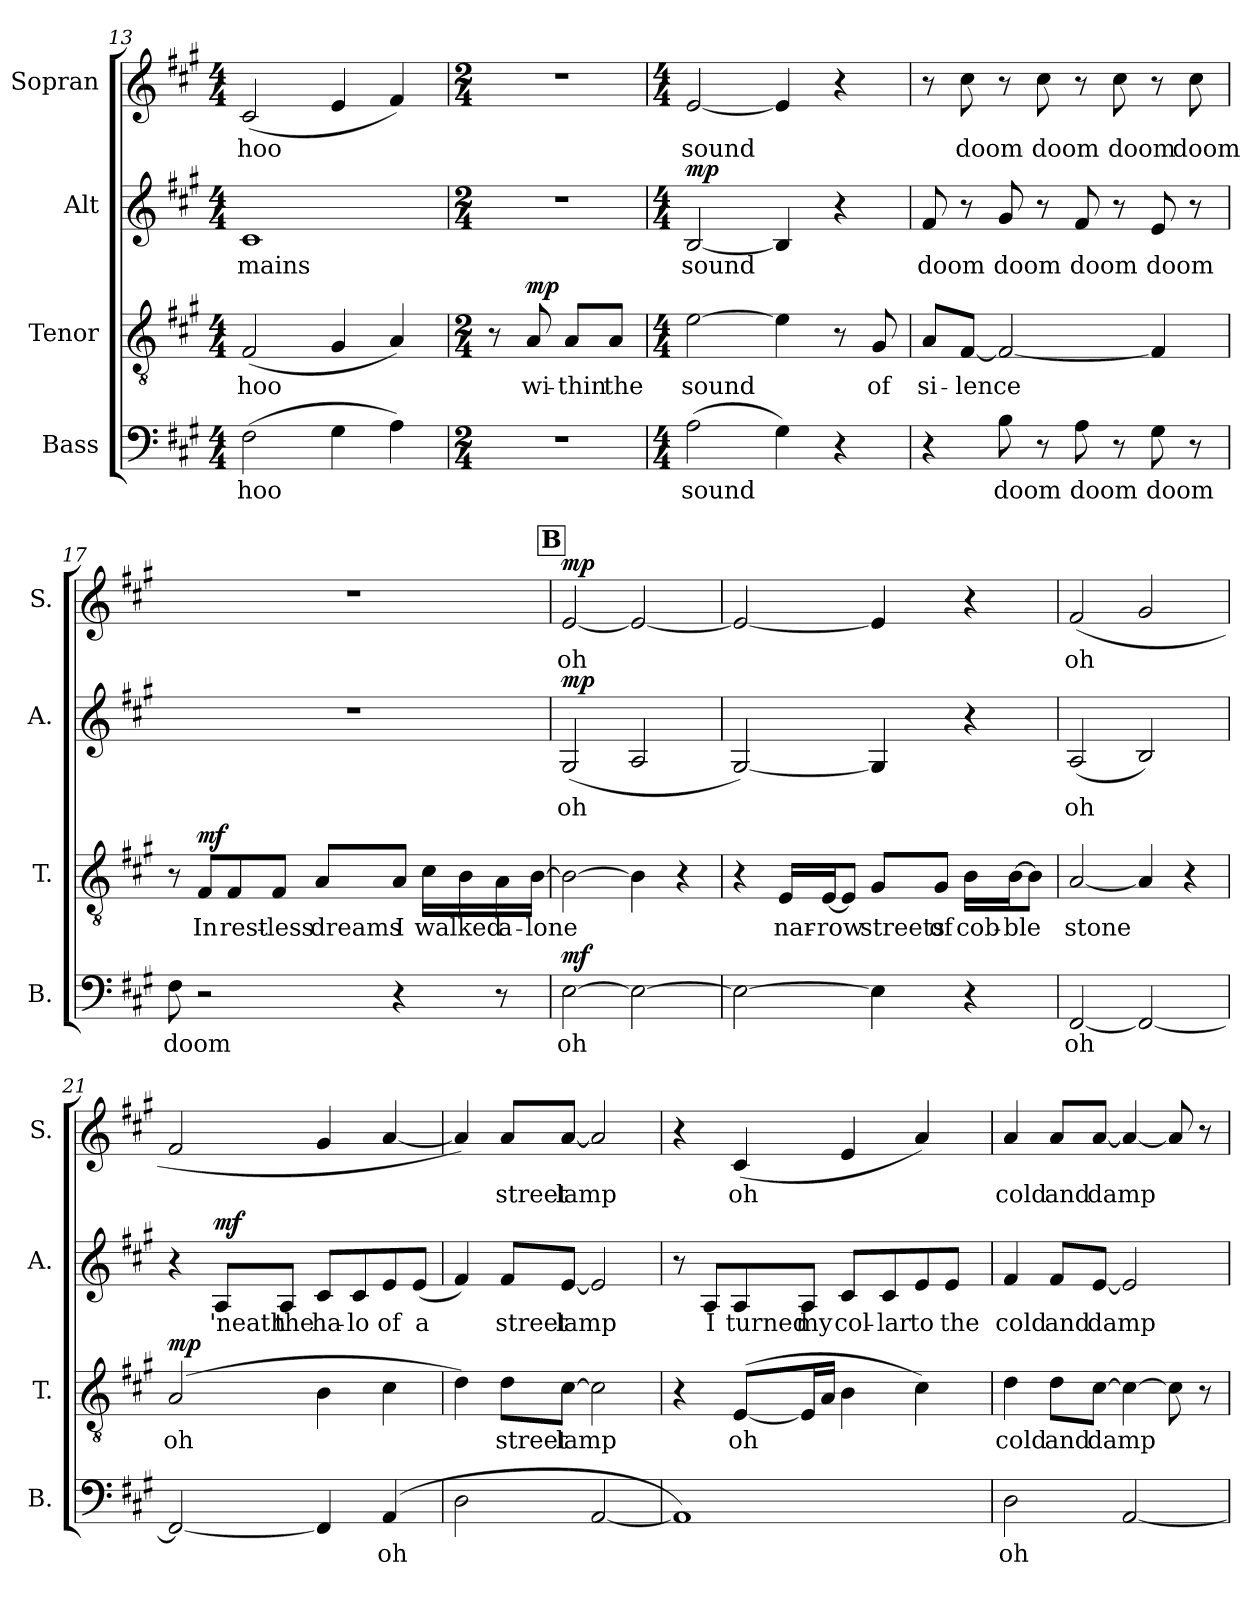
**kern	**text	**dynam	**kern	**text	**dynam	**kern	**text	**dynam	**kern	**text	**dynam
*part4	*part4	*part4	*part3	*part3	*part3	*part2	*part2	*part2	*part1	*part1	*part1
*staff4	*staff4	*staff4	*staff3	*staff3	*staff3	*staff2	*staff2	*staff2	*staff1	*staff1	*staff1
*I"Bass	*	*	*I"Tenor	*	*	*I"Alt	*	*	*I"Sopran	*	*
*I'B.	*	*	*I'T.	*	*	*I'A.	*	*	*I'S.	*	*
*clefF4	*	*	*clefGv2	*	*	*clefG2	*	*	*clefG2	*	*
*k[f#c#g#]	*	*	*k[f#c#g#]	*	*	*k[f#c#g#]	*	*	*k[f#c#g#]	*	*
*M4/4	*	*	*M4/4	*	*	*M4/4	*	*	*M4/4	*	*
=13	=13	=13	=13	=13	=13	=13	=13	=13	=13	=13	=13
!	!LO:LY:b	!	!	!LO:LY:b	!	!	!LO:LY:b	!	!	!LO:LY:b	!
(2F#\	hoo	.	(2F#/	hoo	.	1c#	-mains	.	(2c#/	hoo	.
4G#\	.	.	4G#/	.	.	.	.	.	4e/	.	.
4A\)	.	.	4A/)	.	.	.	.	.	4f#/)	.	.
=14	=14	=14	=14	=14	=14	=14	=14	=14	=14	=14	=14
*M2/4	*	*	*M2/4	*	*	*M2/4	*	*	*M2/4	*	*
2r	.	.	8r	.	.	2r	.	.	2r	.	.
!	!	!	!	!LO:LY:b	!LO:DY:a	!	!	!	!	!	!
.	.	.	8A/	wi-	mp	.	.	.	.	.	.
!	!	!	!	!LO:LY:b	!	!	!	!	!	!	!
.	.	.	8A/L	-thin	.	.	.	.	.	.	.
!	!	!	!	!LO:LY:b	!	!	!	!	!	!	!
.	.	.	8A/J	the	.	.	.	.	.	.	.
=15	=15	=15	=15	=15	=15	=15	=15	=15	=15	=15	=15
*M4/4	*	*	*M4/4	*	*	*M4/4	*	*	*M4/4	*	*
!	!LO:LY:b	!	!	!LO:LY:b	!	!	!LO:LY:b	!LO:DY:a	!	!LO:LY:b	!
(2A\	sound	.	[2e\	sound	.	[2B/	sound	mp	[2e/	sound	.
4G#\)	.	.	4e\]	.	.	4B/]	.	.	4e/]	.	.
4r	.	.	8r	.	.	4r	.	.	4r	.	.
!	!	!	!	!LO:LY:b	!	!	!	!	!	!	!
.	.	.	8G#/	of	.	.	.	.	.	.	.
=16	=16	=16	=16	=16	=16	=16	=16	=16	=16	=16	=16
!	!	!	!	!LO:LY:b	!	!	!LO:LY:b	!	!	!	!
4r	.	.	8A/L	si-	.	8f#/	doom	.	8r	.	.
!	!	!	!	!LO:LY:b	!	!	!	!	!	!LO:LY:b	!
.	.	.	[8F#/J	-lence	.	8r	.	.	8cc#\	doom	.
!	!LO:LY:b	!	!	!	!	!	!LO:LY:b	!	!	!	!
8B\	doom	.	2F#/_	.	.	8g#/	doom	.	8r	.	.
!	!	!	!	!	!	!	!	!	!	!LO:LY:b	!
8r	.	.	.	.	.	8r	.	.	8cc#\	doom	.
!	!LO:LY:b	!	!	!	!	!	!LO:LY:b	!	!	!	!
8A\	doom	.	.	.	.	8f#/	doom	.	8r	.	.
!	!	!	!	!	!	!	!	!	!	!LO:LY:b	!
8r	.	.	.	.	.	8r	.	.	8cc#\	doom	.
!	!LO:LY:b	!	!	!	!	!	!LO:LY:b	!	!	!	!
8G#\	doom	.	4F#/]	.	.	8e/	doom	.	8r	.	.
!	!	!	!	!	!	!	!	!	!	!LO:LY:b	!
8r	.	.	.	.	.	8r	.	.	8cc#\	doom	.
=17	=17	=17	=17	=17	=17	=17	=17	=17	=17	=17	=17
!	!LO:LY:b	!	!	!	!	!	!	!	!	!	!
8F#\	doom	.	8r	.	.	1r	.	.	1r	.	.
!	!	!	!	!LO:LY:b	!LO:DY:a	!	!	!	!	!	!
2r	.	.	8F#/L	In	mf	.	.	.	.	.	.
!	!	!	!	!LO:LY:b	!	!	!	!	!	!	!
.	.	.	8F#/	rest-	.	.	.	.	.	.	.
!	!	!	!	!LO:LY:b	!	!	!	!	!	!	!
.	.	.	8F#/J	-less	.	.	.	.	.	.	.
!	!	!	!	!LO:LY:b	!	!	!	!	!	!	!
.	.	.	8A/L	dreams	.	.	.	.	.	.	.
!	!	!	!	!LO:LY:b	!	!	!	!	!	!	!
4r	.	.	8A/J	I	.	.	.	.	.	.	.
!	!	!	!	!LO:LY:b	!	!	!	!	!	!	!
.	.	.	16c#\LL	walked	.	.	.	.	.	.	.
.	.	.	16B\	.	.	.	.	.	.	.	.
!	!	!	!	!LO:LY:b	!	!	!	!	!	!	!
8r	.	.	16A\	a-	.	.	.	.	.	.	.
!	!	!	!	!LO:LY:b	!	!	!	!	!	!	!
.	.	.	[16B\JJ	-lone	.	.	.	.	.	.	.
!!LO:REH:place=s1:a:B:fs=14:t=B
=18	=18	=18	=18	=18	=18	=18	=18	=18	=18	=18	=18
!	!LO:LY:b	!LO:DY:a	!	!	!	!	!LO:LY:b	!LO:DY:a	!	!LO:LY:b	!LO:DY:a
[2E\	oh	mf	2B\_	.	.	(2G#/	oh	mp	[2e/	oh	mp
2E\_	.	.	4B\]	.	.	2A/	.	.	2e/_	.	.
.	.	.	4r	.	.	.	.	.	.	.	.
=19	=19	=19	=19	=19	=19	=19	=19	=19	=19	=19	=19
2E\_	.	.	4r	.	.	[2G#/)	.	.	2e/_	.	.
!	!	!	!	!LO:LY:b	!	!	!	!	!	!	!
.	.	.	16E/LL	nar-	.	.	.	.	.	.	.
!	!	!	!	!LO:LY:b	!	!	!	!	!	!	!
.	.	.	[16E/J	-row	.	.	.	.	.	.	.
.	.	.	8E/J]	.	.	.	.	.	.	.	.
!	!	!	!	!LO:LY:b	!	!	!	!	!	!	!
4E\]	.	.	8G#/L	streets	.	4G#/]	.	.	4e/]	.	.
!	!	!	!	!LO:LY:b	!	!	!	!	!	!	!
.	.	.	8G#/J	of	.	.	.	.	.	.	.
!	!	!	!	!LO:LY:b	!	!	!	!	!	!	!
4r	.	.	16B\LL	cob-	.	4r	.	.	4r	.	.
!	!	!	!	!LO:LY:b	!	!	!	!	!	!	!
.	.	.	[16B\J	-ble	.	.	.	.	.	.	.
.	.	.	8B\J]	.	.	.	.	.	.	.	.
=20	=20	=20	=20	=20	=20	=20	=20	=20	=20	=20	=20
!	!LO:LY:b	!	!	!LO:LY:b	!	!	!LO:LY:b	!	!	!LO:LY:b	!
[2FF#/	oh	.	[2A/	stone	.	(2A/	oh	.	(2f#/	oh	.
2FF#/_	.	.	4A/]	.	.	2B/)	.	.	2g#/	.	.
.	.	.	4r	.	.	.	.	.	.	.	.
=21	=21	=21	=21	=21	=21	=21	=21	=21	=21	=21	=21
!	!	!	!	!LO:LY:b	!LO:DY:a	!	!	!	!	!	!
2FF#/_	.	.	(2A/	oh	mp	4r	.	.	2f#/	.	.
!	!	!	!	!	!	!	!LO:LY:b	!LO:DY:a	!	!	!
.	.	.	.	.	.	8A/L	'neath	mf	.	.	.
!	!	!	!	!	!	!	!LO:LY:b	!	!	!	!
.	.	.	.	.	.	8A/J	the	.	.	.	.
!	!	!	!	!	!	!	!LO:LY:b	!	!	!	!
4FF#/]	.	.	4B\	.	.	8c#/L	ha-	.	4g#/	.	.
!	!	!	!	!	!	!	!LO:LY:b	!	!	!	!
.	.	.	.	.	.	8c#/	-lo	.	.	.	.
!	!LO:LY:b	!	!	!	!	!	!LO:LY:b	!	!	!	!
(4AA/	oh	.	4c#\	.	.	8e/	of	.	[4a/	.	.
!	!	!	!	!	!	!	!LO:LY:b	!	!	!	!
.	.	.	.	.	.	(8e/J	a	.	.	.	.
=22	=22	=22	=22	=22	=22	=22	=22	=22	=22	=22	=22
2D\	.	.	4d\)	.	.	4f#/)	.	.	4a/])	.	.
!	!	!	!	!LO:LY:b	!	!	!LO:LY:b	!	!	!LO:LY:b	!
.	.	.	8d\L	street	.	8f#/L	street	.	8a/L	street	.
!	!	!	!	!LO:LY:b	!	!	!LO:LY:b	!	!	!LO:LY:b	!
.	.	.	[8c#\J	lamp	.	[8e/J	lamp	.	[8a/J	lamp	.
[2AA/	.	.	2c#\]	.	.	2e/]	.	.	2a/]	.	.
=23	=23	=23	=23	=23	=23	=23	=23	=23	=23	=23	=23
1AA])	.	.	4r	.	.	8r	.	.	4r	.	.
!	!	!	!	!	!	!	!LO:LY:b	!	!	!	!
.	.	.	.	.	.	8A/L	I	.	.	.	.
!	!	!	!	!LO:LY:b	!	!	!LO:LY:b	!	!	!LO:LY:b	!
.	.	.	([8E/L	oh	.	8A/	turned	.	(4c#/	oh	.
!	!	!	!	!	!	!	!LO:LY:b	!	!	!	!
.	.	.	16E/L]	.	.	8A/J	my	.	.	.	.
.	.	.	16A/JJ	.	.	.	.	.	.	.	.
!	!	!	!	!	!	!	!LO:LY:b	!	!	!	!
.	.	.	4B\	.	.	8c#/L	col-	.	4e/	.	.
!	!	!	!	!	!	!	!LO:LY:b	!	!	!	!
.	.	.	.	.	.	8c#/	-lar	.	.	.	.
!	!	!	!	!	!	!	!LO:LY:b	!	!	!	!
.	.	.	4c#\)	.	.	8e/	to	.	4a/)	.	.
!	!	!	!	!	!	!	!LO:LY:b	!	!	!	!
.	.	.	.	.	.	8e/J	the	.	.	.	.
=24	=24	=24	=24	=24	=24	=24	=24	=24	=24	=24	=24
!	!LO:LY:b	!	!	!LO:LY:b	!	!	!LO:LY:b	!	!	!LO:LY:b	!
2D\	oh	.	4d\	cold	.	4f#/	cold	.	4a/	cold	.
!	!	!	!	!LO:LY:b	!	!	!LO:LY:b	!	!	!LO:LY:b	!
.	.	.	8d\L	and	.	8f#/L	and	.	8a/L	and	.
!	!	!	!	!LO:LY:b	!	!	!LO:LY:b	!	!	!LO:LY:b	!
.	.	.	[8c#\J	damp	.	[8e/J	damp	.	[8a/J	damp	.
[2AA/	.	.	4c#\_	.	.	2e/]	.	.	4a/_	.	.
.	.	.	8c#\]	.	.	.	.	.	8a/]	.	.
.	.	.	8r	.	.	.	.	.	8r	.	.
=	=	=	=	=	=	=	=	=	=	=	=
*-	*-	*-	*-	*-	*-	*-	*-	*-	*-	*-	*-
